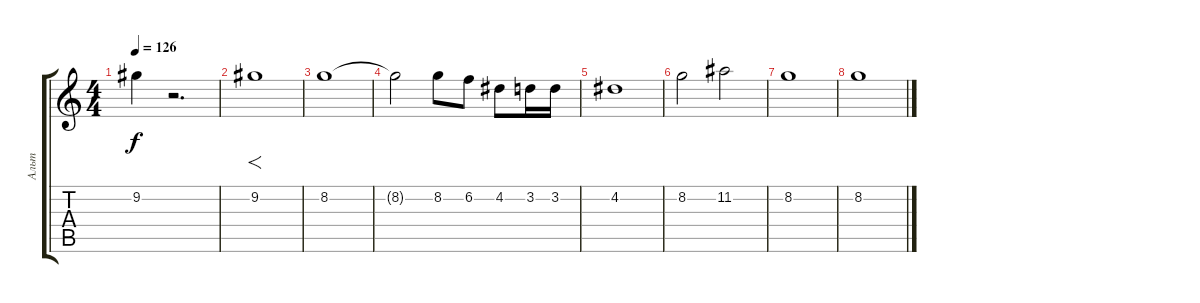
\track ("Альт" "Альт") {instrument contrabass}
\staff {score tabs}
\tuning (E4 B3 G3 D3 A2 E2) {hide}
\ts (4 4)
\tempo 126
\clef g2
\ks c
9.2.4{dy f volume 7} r.2{d} |
9.2.1{f} |
8.2.1 |
8.2{t}.2 8.2.8 6.2.8 4.2.8 3.2.16 3.2.16 |
4.2.1{volume 6} |
8.2.2 11.2.2 |
8.2.1 |
8.2.1
